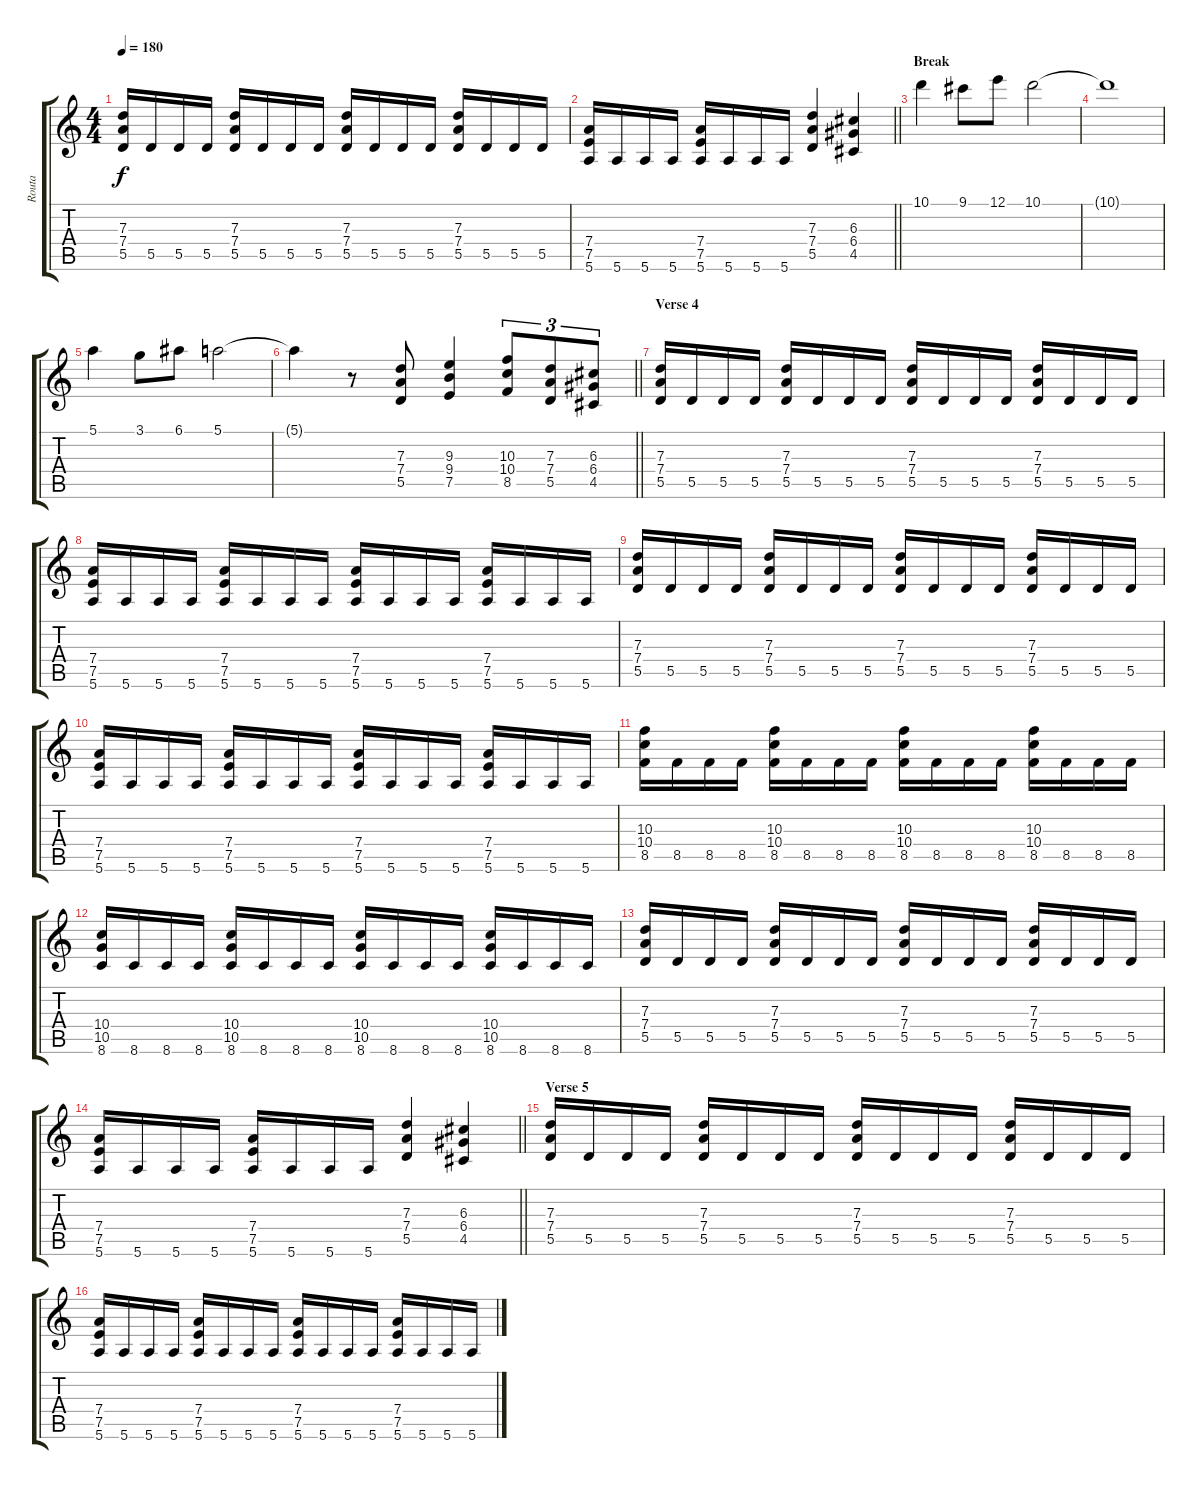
\track ("Routa" "Routa") {instrument distortionguitar}
\staff {score tabs}
\tuning (E4 B3 G3 D3 A2 E2) {hide}
\ts (4 4)
\tempo 180
\clef g2
\ks c
(7.3 7.4 5.5).16{dy f} 5.5.16 5.5.16 5.5.16 (7.3 7.4 5.5).16 5.5.16 5.5.16 5.5.16 (7.3 7.4 5.5).16 5.5.16 5.5.16 5.5.16 (7.3 7.4 5.5).16 5.5.16 5.5.16 5.5.16 |
\barLineRight lightlight
(7.4 7.5 5.6).16 5.6.16 5.6.16 5.6.16 (7.4 7.5 5.6).16 5.6.16 5.6.16 5.6.16 (7.3 7.4 5.5).4 (6.3 6.4 4.5).4 |
\section ("" "Break")
10.1.4{instrument stringensemble1} 9.1.8 12.1.8 10.1.2 |
10.1{t}.1 |
5.1.4 3.1.8 6.1.8 5.1.2 |
\barLineRight lightlight
5.1{t}.4 r.8{instrument distortionguitar} (7.3 7.4 5.5).8 (9.3 9.4 7.5).4 (10.3 10.4 8.5).8{tu (3 2)} (7.3 7.4 5.5).8{tu (3 2)} (6.3 6.4 4.5).8{tu (3 2)} |
\section ("" "Verse 4")
(7.3 7.4 5.5).16 5.5.16 5.5.16 5.5.16 (7.3 7.4 5.5).16 5.5.16 5.5.16 5.5.16 (7.3 7.4 5.5).16 5.5.16 5.5.16 5.5.16 (7.3 7.4 5.5).16 5.5.16 5.5.16 5.5.16 |
(7.4 7.5 5.6).16 5.6.16 5.6.16 5.6.16 (7.4 7.5 5.6).16 5.6.16 5.6.16 5.6.16 (7.4 7.5 5.6).16 5.6.16 5.6.16 5.6.16 (7.4 7.5 5.6).16 5.6.16 5.6.16 5.6.16 |
(7.3 7.4 5.5).16 5.5.16 5.5.16 5.5.16 (7.3 7.4 5.5).16 5.5.16 5.5.16 5.5.16 (7.3 7.4 5.5).16 5.5.16 5.5.16 5.5.16 (7.3 7.4 5.5).16 5.5.16 5.5.16 5.5.16 |
(7.4 7.5 5.6).16 5.6.16 5.6.16 5.6.16 (7.4 7.5 5.6).16 5.6.16 5.6.16 5.6.16 (7.4 7.5 5.6).16 5.6.16 5.6.16 5.6.16 (7.4 7.5 5.6).16 5.6.16 5.6.16 5.6.16 |
(10.3 10.4 8.5).16 8.5.16 8.5.16 8.5.16 (10.3 10.4 8.5).16 8.5.16 8.5.16 8.5.16 (10.3 10.4 8.5).16 8.5.16 8.5.16 8.5.16 (10.3 10.4 8.5).16 8.5.16 8.5.16 8.5.16 |
(10.4 10.5 8.6).16 8.6.16 8.6.16 8.6.16 (10.4 10.5 8.6).16 8.6.16 8.6.16 8.6.16 (10.4 10.5 8.6).16 8.6.16 8.6.16 8.6.16 (10.4 10.5 8.6).16 8.6.16 8.6.16 8.6.16 |
(7.3 7.4 5.5).16 5.5.16 5.5.16 5.5.16 (7.3 7.4 5.5).16 5.5.16 5.5.16 5.5.16 (7.3 7.4 5.5).16 5.5.16 5.5.16 5.5.16 (7.3 7.4 5.5).16 5.5.16 5.5.16 5.5.16 |
\barLineRight lightlight
(7.4 7.5 5.6).16 5.6.16 5.6.16 5.6.16 (7.4 7.5 5.6).16 5.6.16 5.6.16 5.6.16 (7.3 7.4 5.5).4 (6.3 6.4 4.5).4 |
\section ("" "Verse 5")
(7.3 7.4 5.5).16 5.5.16 5.5.16 5.5.16 (7.3 7.4 5.5).16 5.5.16 5.5.16 5.5.16 (7.3 7.4 5.5).16 5.5.16 5.5.16 5.5.16 (7.3 7.4 5.5).16 5.5.16 5.5.16 5.5.16 |
(7.4 7.5 5.6).16 5.6.16 5.6.16 5.6.16 (7.4 7.5 5.6).16 5.6.16 5.6.16 5.6.16 (7.4 7.5 5.6).16 5.6.16 5.6.16 5.6.16 (7.4 7.5 5.6).16 5.6.16 5.6.16 5.6.16
